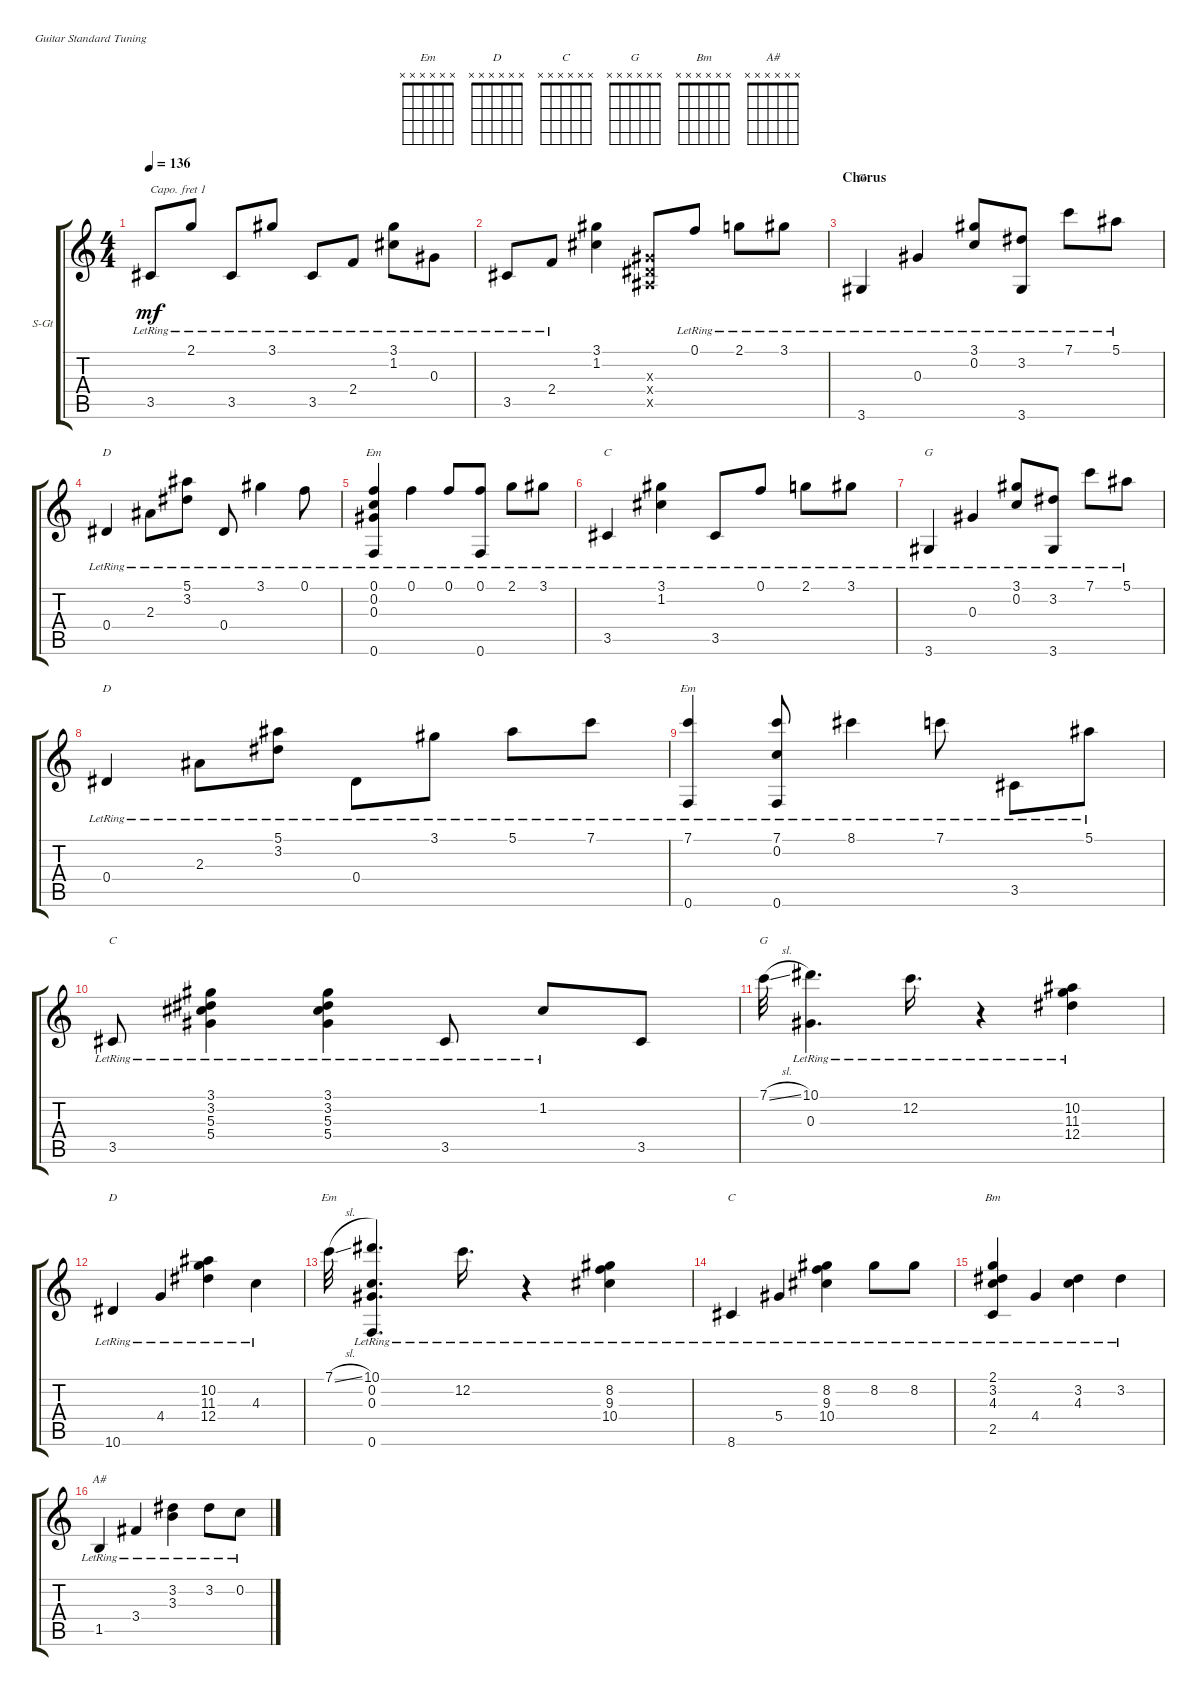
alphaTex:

\defaultSystemsLayout 4
\bracketExtendMode groupsimilarinstruments
\firstSystemTrackNameOrientation horizontal
\otherSystemsTrackNameOrientation horizontal
\track ("Steel Guitar" "S-Gt") {instrument acousticguitarsteel}
\staff {score tabs}
\capo 1
\tuning (E4 B3 G3 D3 A2 E2)
\chord ("Em" x x x x x x)
\chord ("D" x x x x x x)
\chord ("C" x x x x x x)
\chord ("G" x x x x x x)
\chord ("Bm" x x x x x x)
\chord ("A#" x x x x x x)
\ts (4 4)
\tempo 136
\clef g2
\ks c
3.5{lr}.8{dy mf} 2.1{lr}.8 3.5{lr}.8 3.1{lr}.8 3.5{lr}.8 2.4{lr}.8 (3.1{lr} 1.2{lr}).8 0.3{lr}.8 |
3.5{lr}.8 2.4{lr}.8 (3.1 1.2).4 (0.3{x} 0.4{x} 0.5{x}).8 0.1{lr}.8 2.1{lr}.8 3.1{lr}.8 |
\section ("" "Chorus")
3.6{lr}.4{ch "G"} 0.3{lr}.4 (0.2{lr} 3.1{lr}).8 (3.6{lr} 3.2{lr}).8 7.1{lr}.8 5.1{lr}.8 |
0.4{lr}.4{ch "D"} 2.3{lr}.8 (3.2{lr} 5.1{lr}).8 0.4{lr}.8 3.1{lr}.4 0.1{lr}.8 |
(0.6{lr} 0.3{lr} 0.2{lr} 0.1{lr}).4{ch "Em"} 0.1{lr}.4 0.1{lr}.8 (0.1{lr} 0.6{lr}).8 2.1{lr}.8 3.1{lr}.8 |
3.5{lr}.4{ch "C"} (1.2{lr} 3.1{lr}).4 3.5{lr}.8 0.1{lr}.8 2.1{lr}.8 3.1{lr}.8 |
3.6{lr}.4{ch "G"} 0.3{lr}.4 (0.2{lr} 3.1{lr}).8 (3.6{lr} 3.2{lr}).8 7.1{lr}.8 5.1{lr}.8 |
0.4{lr}.4{ch "D"} 2.3{lr}.8 (3.2{lr} 5.1{lr}).8 0.4{lr}.8 3.1{lr}.8 5.1{lr}.8 7.1{lr}.8 |
(7.1{lr} 0.6{lr}).4{ch "Em"} (7.1{lr} 0.2{lr} 0.6{lr}).8 8.1{lr}.4 7.1{lr}.8 3.5{lr}.8 5.1{lr}.8 |
3.5{lr}.8{ch "C"} (3.1{lr} 5.3{lr} 5.4{lr} 3.2{lr}).4 (5.3{lr} 5.4{lr} 3.2{lr} 3.1{lr}).4 3.5{lr}.8 1.2{lr}.8 3.5.8 |
7.1{sl}.32{ch "G"} (10.1{lr} 0.3).4{d} 12.2{lr}.16{d} r.4 (10.2{lr} 11.3{lr} 12.4{lr}).4 |
10.6{lr}.4{ch "D"} 4.4{lr}.4 (10.2{lr} 11.3{lr} 12.4{lr}).4 4.3{lr}.4 |
7.1{sl}.32{ch "Em"} (10.1{lr} 0.3{lr} 0.2{lr} 0.6{lr}).4{d} 12.2{lr}.16{d} r.4 (8.2{lr} 9.3{lr} 10.4{lr}).4 |
8.6{lr}.4{ch "C"} 5.4{lr}.4 (8.2{lr} 9.3{lr} 10.4{lr}).4 8.2{lr}.8 8.2{lr}.8 |
(3.2{lr} 2.1{lr} 4.3{lr} 2.5{lr}).4{ch "Bm"} 4.4{lr}.4 (4.3{lr} 3.2{lr}).4 3.2{lr}.4 |
1.5{lr}.4{ch "A#"} 3.4{lr}.4 (3.3{lr} 3.2{lr}).4 3.2{lr}.8 0.2{lr}.8
